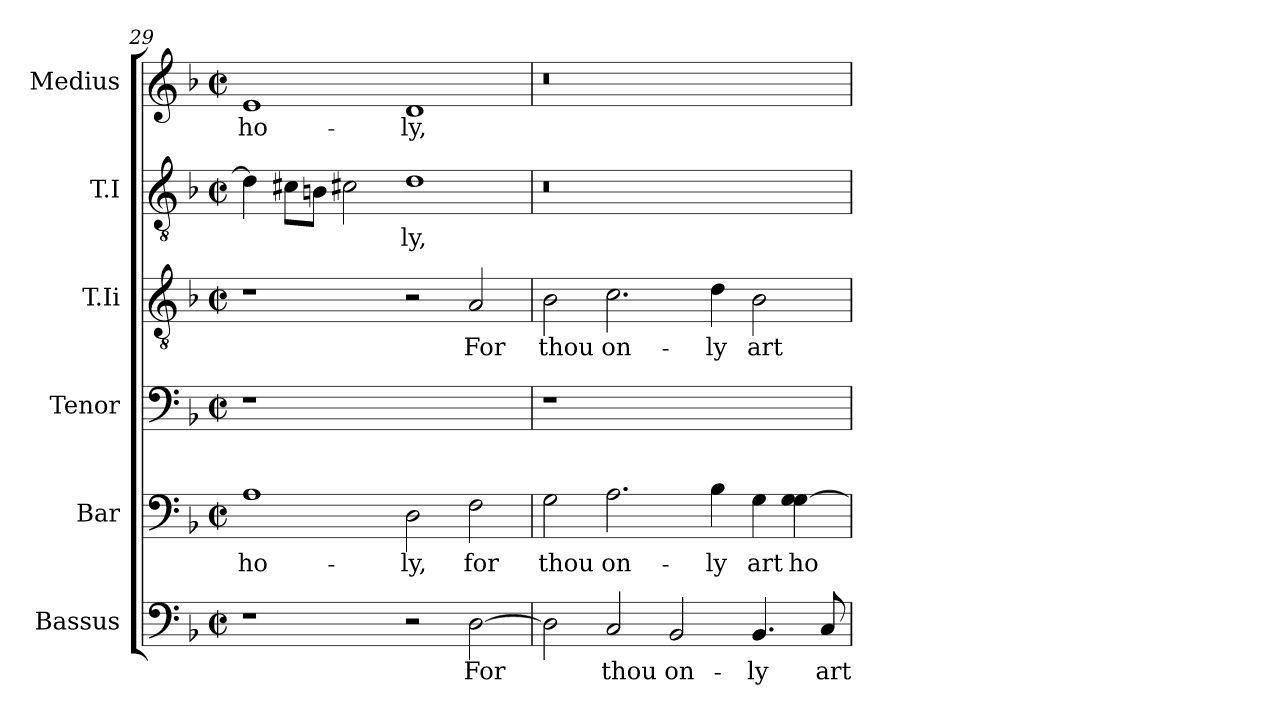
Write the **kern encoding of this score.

**kern	**text	**kern	**text	**kern	**kern	**text	**kern	**text	**kern	**text
*part6	*part6	*part5	*part5	*part4	*part3	*part3	*part2	*part2	*part1	*part1
*staff6	*staff6	*staff5	*staff5	*staff4	*staff3	*staff3	*staff2	*staff2	*staff1	*staff1
*I"Bassus	*	*I"Bar	*	*I"Tenor	*I"T.Ii	*	*I"T.I	*	*I"Medius	*
*I'B	*	*I'Bar	*	*	*I'T.Ii	*	*I'T.I	*	*I'M	*
*clefF4	*	*clefF4	*	*clefF4	*clefGv2	*	*clefGv2	*	*clefG2	*
*k[b-]	*	*k[b-]	*	*k[b-]	*k[b-]	*	*k[b-]	*	*k[b-]	*
*F:	*	*F:	*	*F:	*F:	*	*F:	*	*F:	*
*M2/2	*	*M2/2	*	*M2/2	*M2/2	*	*M2/2	*	*M2/2	*
*met(c|)	*	*met(c|)	*	*met(c|)	*met(c|)	*	*met(c|)	*	*met(c|)	*
=29	=29	=29	=29	=29	=29	=29	=29	=29	=29	=29
!	!	!	!LO:LY:b:cj	!	!	!	!	!LO:LY:b:rj	!	!LO:LY:b:cj
1r	.	1A	ho-	1r	1r	.	4d\]	--	1e	ho-
!	!	!	!	!	!	!	!	!LO:LY:b:rj	!	!
.	.	.	.	.	.	.	8c#X\L	--	.	.
!	!	!	!	!	!	!	!	!LO:LY:b:rj	!	!
.	.	.	.	.	.	.	8B\J	--	.	.
!	!	!	!	!	!	!	!	!LO:LY:b:rj	!	!
.	.	.	.	.	.	.	2c#X\	--	.	.
!	!	!	!LO:LY:b:cj	!	!	!	!	!LO:LY:b:rj	!	!LO:LY:b:cj
2r	.	2D\	-ly,	1ryy	2r	.	1d	-ly,	1d	-ly,
!	!LO:LY:b:cj	!	!LO:LY:b:cj	!	!	!LO:LY:b:cj	!	!	!	!
[>2D\	For	2F\	for	.	2A/	For	.	.	.	.
=30	=30	=30	=30	=30	=30	=30	=30	=30	=30	=30
!	!LO:LY:b:cj	!	!LO:LY:b:cj	!	!	!LO:LY:b:cj	!	!	!	!
2D\]	.	2G\	thou	1r	2B-\	thou	0r	.	0r	.
!	!LO:LY:b:cj	!	!LO:LY:b:cj	!	!	!LO:LY:b:cj	!	!	!	!
2C/	thou	2.A\	on-	.	2.c\	on-	.	.	.	.
!	!LO:LY:b:cj	!	!	!	!	!	!	!	!	!
2BB-/	on-	.	.	1ryy	.	.	.	.	.	.
!	!	!	!LO:LY:b:cj	!	!	!LO:LY:b:cj	!	!	!	!
.	.	4B-\	-ly	.	4d\	-ly	.	.	.	.
!	!LO:LY:b:cj	!	!LO:LY:b:cj	!	!	!LO:LY:b:cj	!	!	!	!
4.BB-/	-ly	4G\	art	.	2B-\	art	.	.	.	.
!	!	!	!LO:LY:b:cj	!	!	!	!	!	!	!
.	.	4G\ [>4G\	ho-	.	.	.	.	.	.	.
!	!LO:LY:b:cj	!	!	!	!	!	!	!	!	!
8C/	art	.	.	.	.	.	.	.	.	.
=	=	=	=	=	=	=	=	=	=	=
*-	*-	*-	*-	*-	*-	*-	*-	*-	*-	*-
